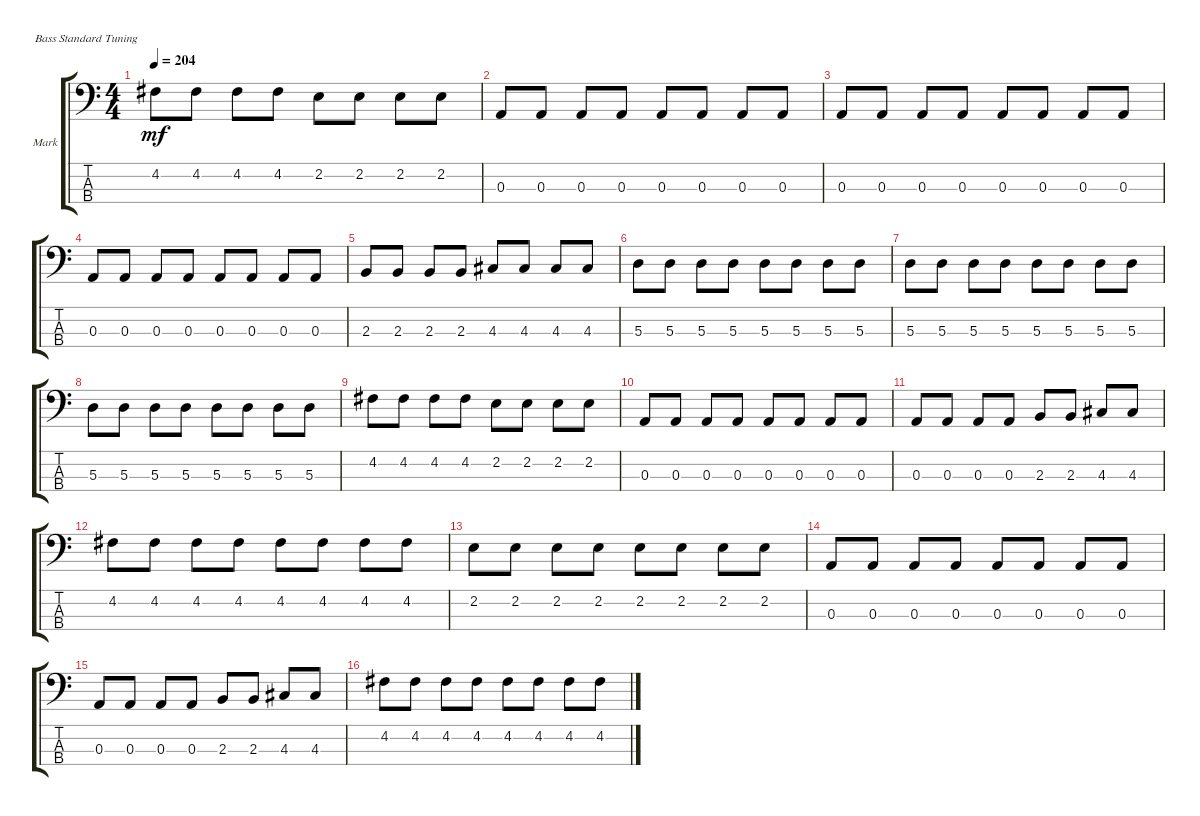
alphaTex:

\defaultSystemsLayout 4
\bracketExtendMode groupsimilarinstruments
\firstSystemTrackNameOrientation horizontal
\otherSystemsTrackNameOrientation horizontal
\track ("Mark Hoppus" "Mark") {instrument electricbassfinger}
\staff {score tabs}
\tuning (G2 D2 A1 E1)
\ts (4 4)
\tempo 204
\clef f4
\ks c
4.2.8{dy mf} 4.2.8 4.2.8 4.2.8 2.2.8 2.2.8 2.2.8 2.2.8 |
0.3.8 0.3.8 0.3.8 0.3.8 0.3.8 0.3.8 0.3.8 0.3.8 |
0.3.8 0.3.8 0.3.8 0.3.8 0.3.8 0.3.8 0.3.8 0.3.8 |
0.3.8 0.3.8 0.3.8 0.3.8 0.3.8 0.3.8 0.3.8 0.3.8 |
2.3.8 2.3.8 2.3.8 2.3.8 4.3.8 4.3.8 4.3.8 4.3.8 |
5.3.8 5.3.8 5.3.8 5.3.8 5.3.8 5.3.8 5.3.8 5.3.8 |
5.3.8 5.3.8 5.3.8 5.3.8 5.3.8 5.3.8 5.3.8 5.3.8 |
5.3.8 5.3.8 5.3.8 5.3.8 5.3.8 5.3.8 5.3.8 5.3.8 |
4.2.8 4.2.8 4.2.8 4.2.8 2.2.8 2.2.8 2.2.8 2.2.8 |
0.3.8 0.3.8 0.3.8 0.3.8 0.3.8 0.3.8 0.3.8 0.3.8 |
0.3.8 0.3.8 0.3.8 0.3.8 2.3.8 2.3.8 4.3.8 4.3.8 |
4.2.8 4.2.8 4.2.8 4.2.8 4.2.8 4.2.8 4.2.8 4.2.8 |
2.2.8 2.2.8 2.2.8 2.2.8 2.2.8 2.2.8 2.2.8 2.2.8 |
0.3.8 0.3.8 0.3.8 0.3.8 0.3.8 0.3.8 0.3.8 0.3.8 |
0.3.8 0.3.8 0.3.8 0.3.8 2.3.8 2.3.8 4.3.8 4.3.8 |
4.2.8 4.2.8 4.2.8 4.2.8 4.2.8 4.2.8 4.2.8 4.2.8
